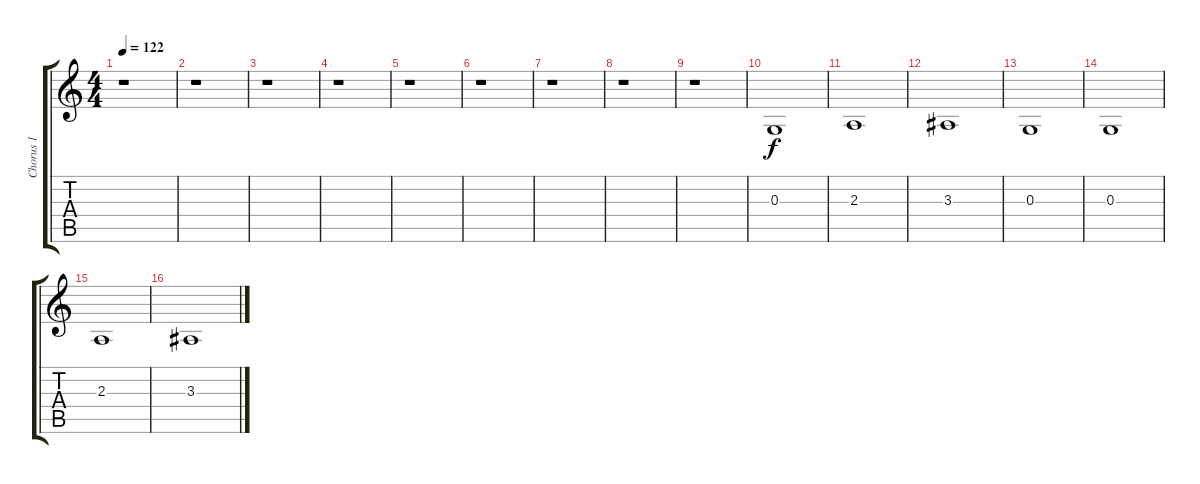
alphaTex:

\track ("Chorus 1" "Chorus 1") {instrument pad7halo}
\staff {score tabs}
\tuning (E4 B3 G3 D3 A2 E2) {hide}
\ts (4 4)
\tempo 122
\clef g2
\ks c
r.1{dy f} |
r.1 |
r.1 |
r.1 |
r.1 |
r.1 |
r.1 |
r.1 |
r.1 |
0.3.1 |
2.3.1 |
3.3.1 |
0.3.1 |
0.3.1 |
2.3.1 |
3.3.1
